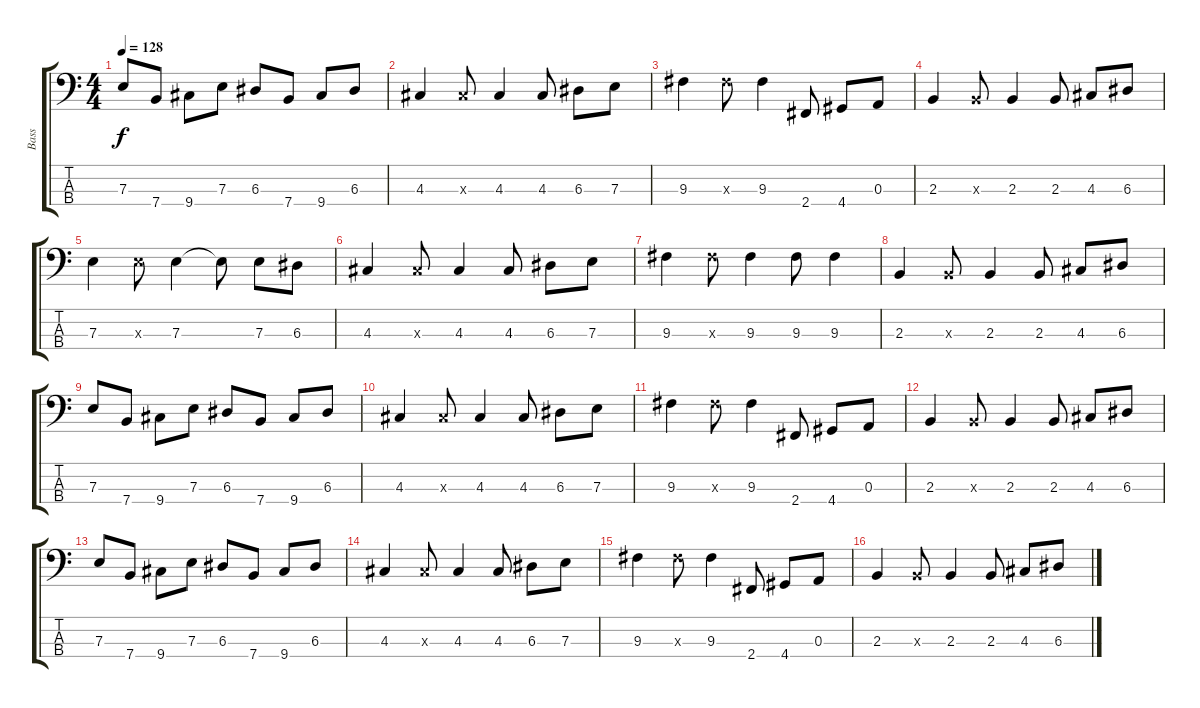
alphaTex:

\track ("Bass" "Bass") {instrument electricbassfinger}
\staff {score tabs}
\tuning (G2 D2 A1 E1) {hide}
\ts (4 4)
\tempo 128
\clef f4
\ks c
7.3.8{dy f} 7.4.8 9.4.8 7.3.8 6.3.8 7.4.8 9.4.8 6.3.8 |
4.3.4 4.3{x}.8 4.3.4 4.3.8 6.3.8 7.3.8 |
9.3.4 9.3{x}.8 9.3.4 2.4.8 4.4.8 0.3.8 |
2.3.4 2.3{x}.8 2.3.4 2.3.8 4.3.8 6.3.8 |
7.3.4 7.3{x}.8 7.3.4 7.3{t}.8 7.3.8 6.3.8 |
4.3.4 4.3{x}.8 4.3.4 4.3.8 6.3.8 7.3.8 |
9.3.4 9.3{x}.8 9.3.4 9.3.8 9.3.4 |
2.3.4 2.3{x}.8 2.3.4 2.3.8 4.3.8 6.3.8 |
7.3.8 7.4.8 9.4.8 7.3.8 6.3.8 7.4.8 9.4.8 6.3.8 |
4.3.4 4.3{x}.8 4.3.4 4.3.8 6.3.8 7.3.8 |
9.3.4 9.3{x}.8 9.3.4 2.4.8 4.4.8 0.3.8 |
2.3.4 2.3{x}.8 2.3.4 2.3.8 4.3.8 6.3.8 |
7.3.8 7.4.8 9.4.8 7.3.8 6.3.8 7.4.8 9.4.8 6.3.8 |
4.3.4 4.3{x}.8 4.3.4 4.3.8 6.3.8 7.3.8 |
9.3.4 9.3{x}.8 9.3.4 2.4.8 4.4.8 0.3.8 |
2.3.4 2.3{x}.8 2.3.4 2.3.8 4.3.8 6.3.8
